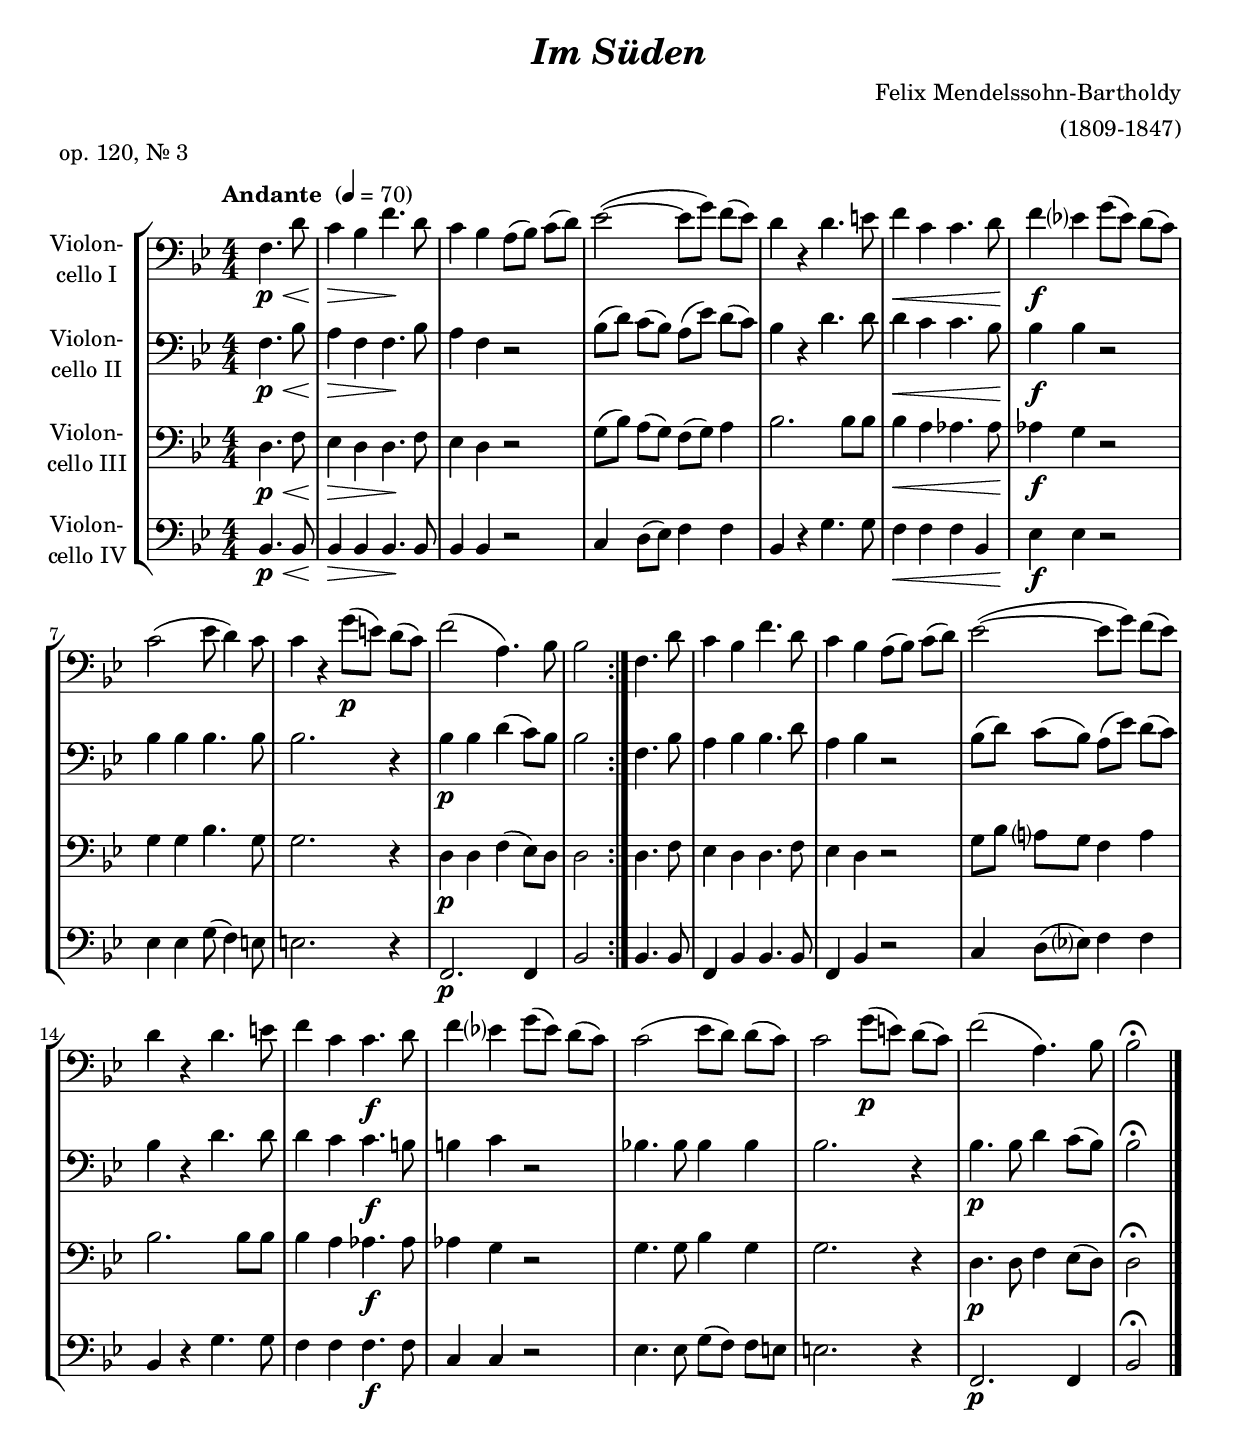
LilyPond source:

\version "2.18.2"
\include "deutsch.ly"
  
#(set-global-staff-size 19.725)

\header {
  title     = \markup \bold \italic "Im Süden"
  composer  = "Felix Mendelssohn-Bartholdy"
  arranger  = "(1809-1847)"
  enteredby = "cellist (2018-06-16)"
  piece     = "op. 120, Nr. 3"
}

voiceconsts = {
  \key b \major
  \time 4/4
  \clef "bass"
  \numericTimeSignature
  \compressFullBarRests
  % Set default beaming for all staves
  \set Timing.beamExceptions = #'()
  \set Timing.baseMoment     = #(ly:make-moment 1 4)
  \set Timing.beatStructure  = #'(1 1 1 1)
  \tempo "Andante " 4=70
}

micl = "clarinet"
mifl = "flute"
miob = "oboe"
mifh = "french horn"
misx = "tenor sax"
mist = "string ensemble 1"
miba = "cello"

va = \relative c {
  \voiceconsts

  \repeat volta 2 {
    \partial 2 f4.\p\< d'8
    c4\!\> b f'4.\! d8
    c4 b a8( b) c( d)
    es2(~ es8 g) f( es)
    d4 r d4. e8

    f4\< c c4. d8
    f4\!\f es? g8( es) d( c)
    c2( es8 d4) c8
    c4 r g'8(\p e) d( c)
    f2( a,4.) b8

    b2
  }
  f4. d'8
  c4 b f'4. d8
  c4 b a8( b) c( d)
  es2(~ es8 g) f( es)

  d4 r d4. e8
  f4 c c4.\f d8
  f4 es? g8( es) d( c)
  c2( es8 d) d( c)

  c2 g'8(\p e) d( c)
  f2( a,4.) b8
  b2\fermata \bar "|."
}

vb = \relative c {
  \voiceconsts

  \repeat volta 2 {
    \partial 2 f4.\p\< b8
    a4\!\> f f4.\! b8
    a4 f r2
    b8( d) c( b) a( es') d( c)
    b4 r d4. d8

    d4\< c c4. b8
    b4\!\f b r2
    b4 b b4. b8
    b2. r4
    b\p b d( c8) b
    b2
  }

  f4. b8
  a4 b b4. d8
  a4 b r2
  b8( d) c( b) a( es') d( c)
  b4 r d4. d8

  d4 c c4.\f h8
  h4 c r2
  b!4. b8 b4 b
  b2. r4
  b4.\p b8 d4 c8( b)
  b2\fermata \bar "|."
}

vc = \relative c {
  \voiceconsts

  \repeat volta 2 {
    \partial 2 d4.\p\< f8
    es4\!\> d d4.\! f8
    es4 d r2
    g8( b) a( g) f( g) a4
    b2. b8 b

    b4\< a as4. as8
    as4\!\f g r2
    g4 g b4. g8
    g2. r4
    d\p d f( es8) d
    d2
  }

  d4. f8 es4 d d4. f8
  es4 d r2
  g8 b a? g f4 a
  b2. b8 b
  b4 a as4.\f as8

  as4 g r2
  g4. g8 b4 g
  g2. r4
  d4.\p d8 f4 es8( d)
  d2\fermata \bar "|."
}

vd = \relative c {
  \voiceconsts

  \repeat volta 2 {
    \partial 2 b4.\p\< b8
    b4\!\> b b4.\! b8
    b4 b r2
    c4 d8( es) f4 f
    b, r g'4. g8

    f4\< f f b,
    es\!\f es r2
    es4 es g8( f4) e8
    e2. r4
    f,2.\p f4
    b2
  }

  b4. b8
  f4 b b4. b8
  f4 b r2
  c4 d8( es?) f4 f
  b, r g'4. g8
  f4 f f4.\f f8

  c4 c r2
  es4. es8 g( f) f e
  e2. r4
  f,2.\p f4
  b2\fermata \bar "|."
}


music = \new StaffGroup <<
      \new Staff {
	\set Staff.midiInstrument = \miba
	\set Staff.instrumentName = \markup \center-column { "Violon-" "cello I" }
	\transpose b b { \va }
      }

      \new Staff {
	\set Staff.midiInstrument = \miba
	\set Staff.instrumentName = \markup \center-column { "Violon-" "cello II" }
	\transpose b b { \vb }
      }

      \new Staff {
	\set Staff.midiInstrument = \miba
	\set Staff.instrumentName = \markup \center-column { "Violon-" "cello III" }
	\transpose b b { \vc }
      }

      \new Staff {
	\set Staff.midiInstrument = \miba
	\set Staff.instrumentName = \markup \center-column { "Violon-" "cello IV" }
	\transpose b b { \vd }
      }
>>

\book {
  \score {
    \music
    \layout {}
  }

  \score {
    \unfoldRepeats \music

    \midi {
      \context {
        \Score
      }
    }
  }
}
